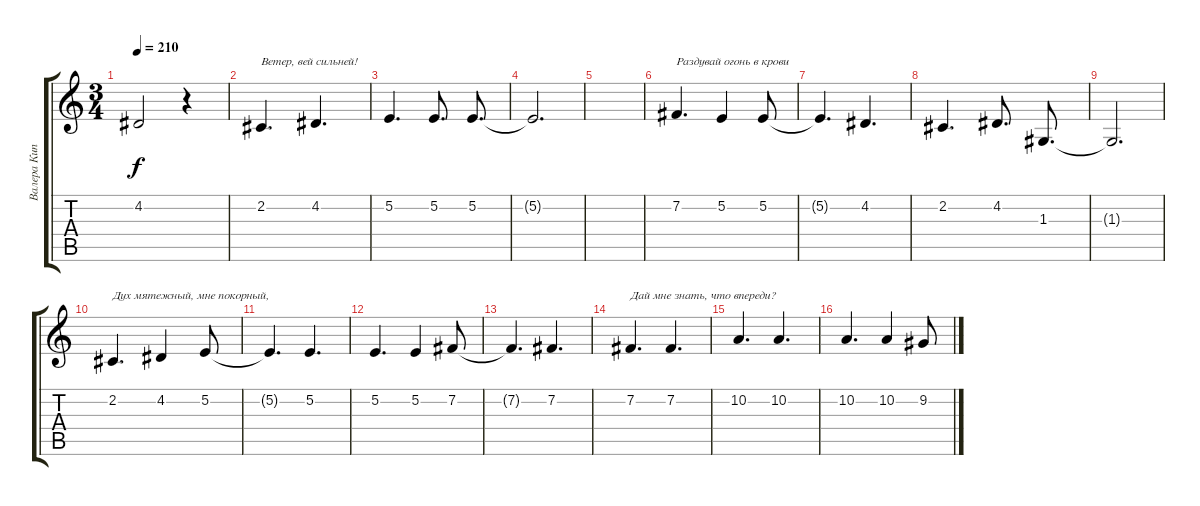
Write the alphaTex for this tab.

\track ("Валера Кипелов" "Валера Кип") {instrument violin}
\staff {score tabs}
\tuning (E4 B3 G3 D3 A2 E2) {hide}
\ts (3 4)
\tempo 210
\clef g2
\ks c
4.2{t}.2{dy f} r.4 |
2.2.4{d txt "Ветер, вей сильней!"} 4.2.4{d} |
5.2.4{d} 5.2.8{d} 5.2.8{d} |
5.2{t}.2{d} |
|
7.2.4{d txt "Раздувай огонь в крови"} 5.2.4 5.2.8 |
5.2{t}.4{d} 4.2.4{d} |
2.2.4{d} 4.2.8{d} 1.3.8{d} |
1.3{t}.2{d} |
2.2.4{d txt "Дух мятежный, мне покорный, "} 4.2.4 5.2.8 |
5.2{t}.4{d} 5.2.4{d} |
5.2.4{d} 5.2.4 7.2.8 |
7.2{t}.4{d} 7.2.4{d} |
7.2.4{d txt "Дай мне знать, что впереди? "} 7.2.4{d} |
10.2.4{d} 10.2.4{d} |
10.2.4{d} 10.2.4 9.2.8
